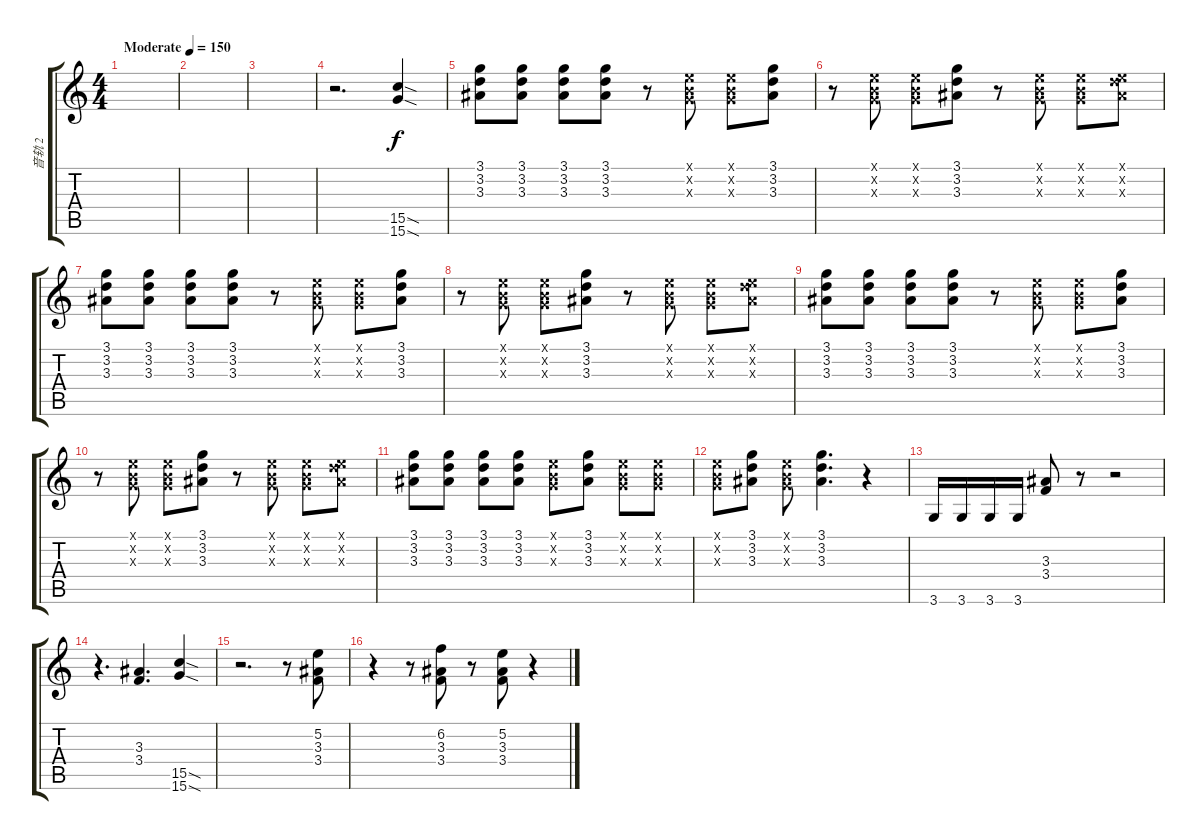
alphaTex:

\track ("音轨 2" "音轨 2") {instrument distortionguitar}
\staff {score tabs}
\tuning (E4 B3 G3 D3 A2 E2) {hide}
\ts (4 4)
\tempo (150 "Moderate")
\clef g2
\ks c
|
|
|
r.2{d} (15.5{sod} 15.6{sod}).4 |
(3.1 3.2 3.3).8 (3.1 3.2 3.3).8 (3.1 3.2 3.3).8 (3.1 3.2 3.3).8 r.8 (0.1{x} 0.2{x} 0.3{x}).8 (0.1{x} 0.2{x} 0.3{x}).8 (3.1 3.2 3.3).8 |
r.8 (0.1{x} 0.2{x} 0.3{x}).8 (0.1{x} 0.2{x} 0.3{x}).8 (3.1 3.2 3.3).8 r.8 (0.1{x} 0.2{x} 0.3{x}).8 (0.1{x} 0.2{x} 0.3{x}).8 (0.1{x} 3.2{x} 3.3{x}).8 |
(3.1 3.2 3.3).8 (3.1 3.2 3.3).8 (3.1 3.2 3.3).8 (3.1 3.2 3.3).8 r.8 (0.1{x} 0.2{x} 0.3{x}).8 (0.1{x} 0.2{x} 0.3{x}).8 (3.1 3.2 3.3).8 |
r.8 (0.1{x} 0.2{x} 0.3{x}).8 (0.1{x} 0.2{x} 0.3{x}).8 (3.1 3.2 3.3).8 r.8 (0.1{x} 0.2{x} 0.3{x}).8 (0.1{x} 0.2{x} 0.3{x}).8 (0.1{x} 3.2{x} 3.3{x}).8 |
(3.1 3.2 3.3).8 (3.1 3.2 3.3).8 (3.1 3.2 3.3).8 (3.1 3.2 3.3).8 r.8 (0.1{x} 0.2{x} 0.3{x}).8 (0.1{x} 0.2{x} 0.3{x}).8 (3.1 3.2 3.3).8 |
r.8 (0.1{x} 0.2{x} 0.3{x}).8 (0.1{x} 0.2{x} 0.3{x}).8 (3.1 3.2 3.3).8 r.8 (0.1{x} 0.2{x} 0.3{x}).8 (0.1{x} 0.2{x} 0.3{x}).8 (0.1{x} 3.2{x} 3.3{x}).8 |
(3.1 3.2 3.3).8 (3.1 3.2 3.3).8 (3.1 3.2 3.3).8 (3.1 3.2 3.3).8 (0.1{x} 0.2{x} 0.3{x}).8 (3.1 3.2 3.3).8 (0.1{x} 0.2{x} 0.3{x}).8 (0.1{x} 0.2{x} 0.3{x}).8 |
(0.1{x} 0.2{x} 0.3{x}).8 (3.1 3.2 3.3).8 (0.1{x} 0.2{x} 0.3{x}).8 (3.1 3.2 3.3).4{d} r.4 |
3.6.16 3.6.16 3.6.16 3.6.16 (3.3 3.4).8 r.8 r.2 |
r.4{d} (3.3 3.4).4{d} (15.5{sod} 15.6{sod}).4 |
r.2{d} r.8 (5.2 3.3 3.4).8 |
r.4 r.8 (6.2 3.3 3.4).8 r.8 (5.2 3.3 3.4).8 r.4
